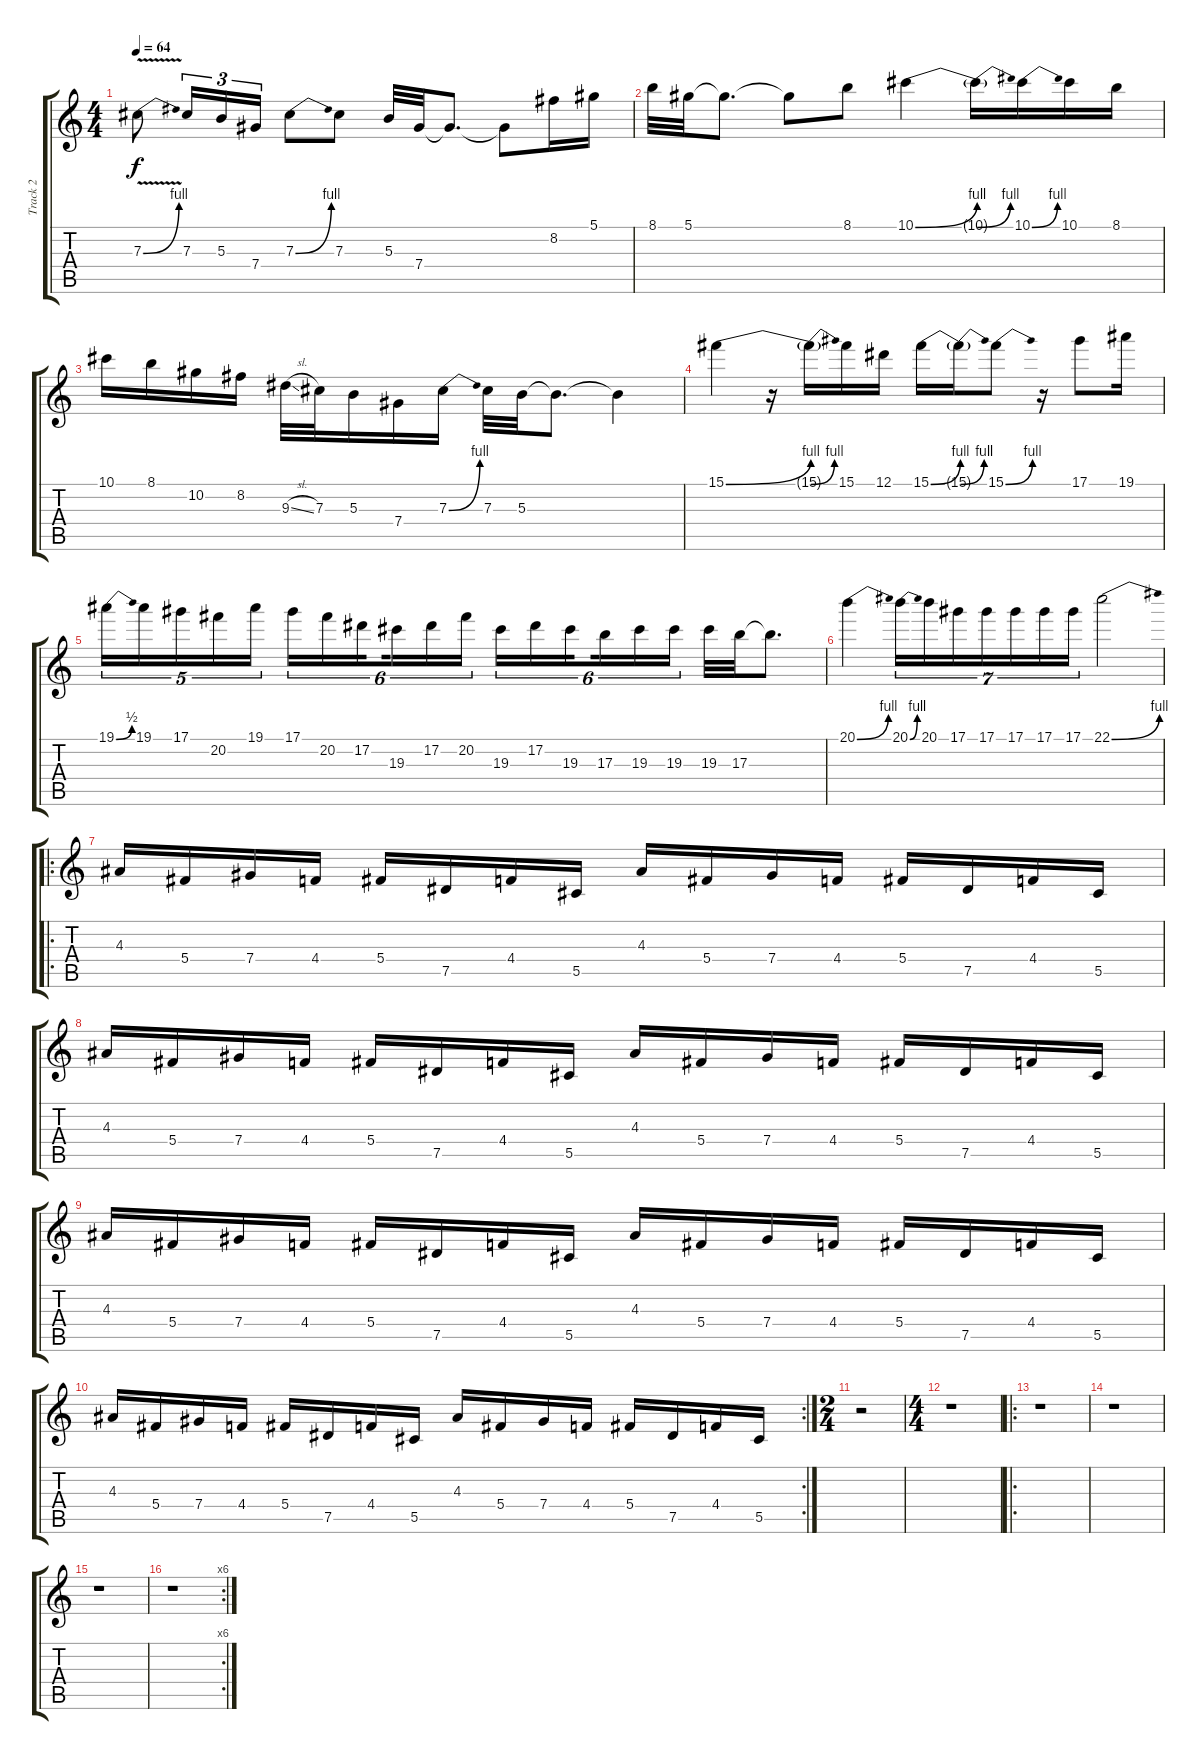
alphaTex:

\track ("Track 2" "Track 2") {instrument distortionguitar}
\staff {score tabs}
\tuning (Eb4 Bb3 Gb3 Db3 Ab2 Eb2) {hide}
\ts (4 4)
\tempo 64
\clef g2
\ks c
7.3{be (bend 0 0 60 4) v}.8{dy f} 7.3.16{tu (3 2)} 5.3.16{tu (3 2)} 7.4.16{tu (3 2)} 7.3{be (bend 0 0 60 4)}.8 7.3.8 5.3.32 7.4.32 7.4{t}.8{d} 7.4{t}.8 8.2.16 5.1.16 |
8.1.32 5.1.32 5.1{t}.8{d} 5.1{t}.8 8.1.8 10.1{be (bend 0 0 60 4)}.4 10.1{be (bend 0 0 60 4) t}.16 10.1{be (bend 0 0 60 4)}.16 10.1.16 8.1.16 |
10.1.16 8.1.16 10.2.16 8.2.16 9.3{sl}.32 7.3.32 5.3.16 7.4.16 7.3{be (bend 0 0 60 4)}.16 7.3.32 5.3.32 5.3{t}.8{d} 5.3{t}.4 |
15.1{be (bend 0 0 60 4)}.4 r.16 15.1{be (bend 0 0 60 4) t}.16 15.1.16 12.1.16 15.1{be (bend 0 0 60 4)}.16 15.1{be (bend 0 0 60 4) t}.16 15.1{be (bend 0 0 60 4)}.8 r.16 17.1.8 19.1.16 |
19.1{be (bend 0 0 60 2)}.16{tu (5 4)} 19.1.16{tu (5 4)} 17.1.16{tu (5 4)} 20.2.16{tu (5 4)} 19.1.16{tu (5 4)} 17.1.16{tu (6 4)} 20.2.16{tu (6 4)} 17.2.16{tu (6 4) beam splitsecondary} 19.3.16{tu (6 4)} 17.2.16{tu (6 4)} 20.2.16{tu (6 4)} 19.3.16{tu (6 4)} 17.2.16{tu (6 4)} 19.3.16{tu (6 4) beam splitsecondary} 17.3.16{tu (6 4)} 19.3.16{tu (6 4)} 19.3.16{tu (6 4)} 19.3.32 17.3.32 17.3{t}.8{d} |
20.1{be (bend 0 0 60 4)}.4 20.1{be (bend 0 0 60 4)}.16{tu (7 4)} 20.1.16{tu (7 4)} 17.1.16{tu (7 4)} 17.1.16{tu (7 4)} 17.1.16{tu (7 4)} 17.1.16{tu (7 4)} 17.1.16{tu (7 4)} 22.1{be (bend 0 0 60 4)}.2 |
\ro
4.3.16 5.4.16 7.4.16 4.4.16 5.4.16 7.5.16 4.4.16 5.5.16 4.3.16 5.4.16 7.4.16 4.4.16 5.4.16 7.5.16 4.4.16 5.5.16 |
4.3.16 5.4.16 7.4.16 4.4.16 5.4.16 7.5.16 4.4.16 5.5.16 4.3.16 5.4.16 7.4.16 4.4.16 5.4.16 7.5.16 4.4.16 5.5.16 |
4.3.16 5.4.16 7.4.16 4.4.16 5.4.16 7.5.16 4.4.16 5.5.16 4.3.16 5.4.16 7.4.16 4.4.16 5.4.16 7.5.16 4.4.16 5.5.16 |
\rc 2
4.3.16 5.4.16 7.4.16 4.4.16 5.4.16 7.5.16 4.4.16 5.5.16 4.3.16 5.4.16 7.4.16 4.4.16 5.4.16 7.5.16 4.4.16 5.5.16 |
\ts (2 4)
r.2 |
\ts (4 4)
r.1 |
\ro
r.1 |
r.1 |
r.1 |
\rc 6
r.1
